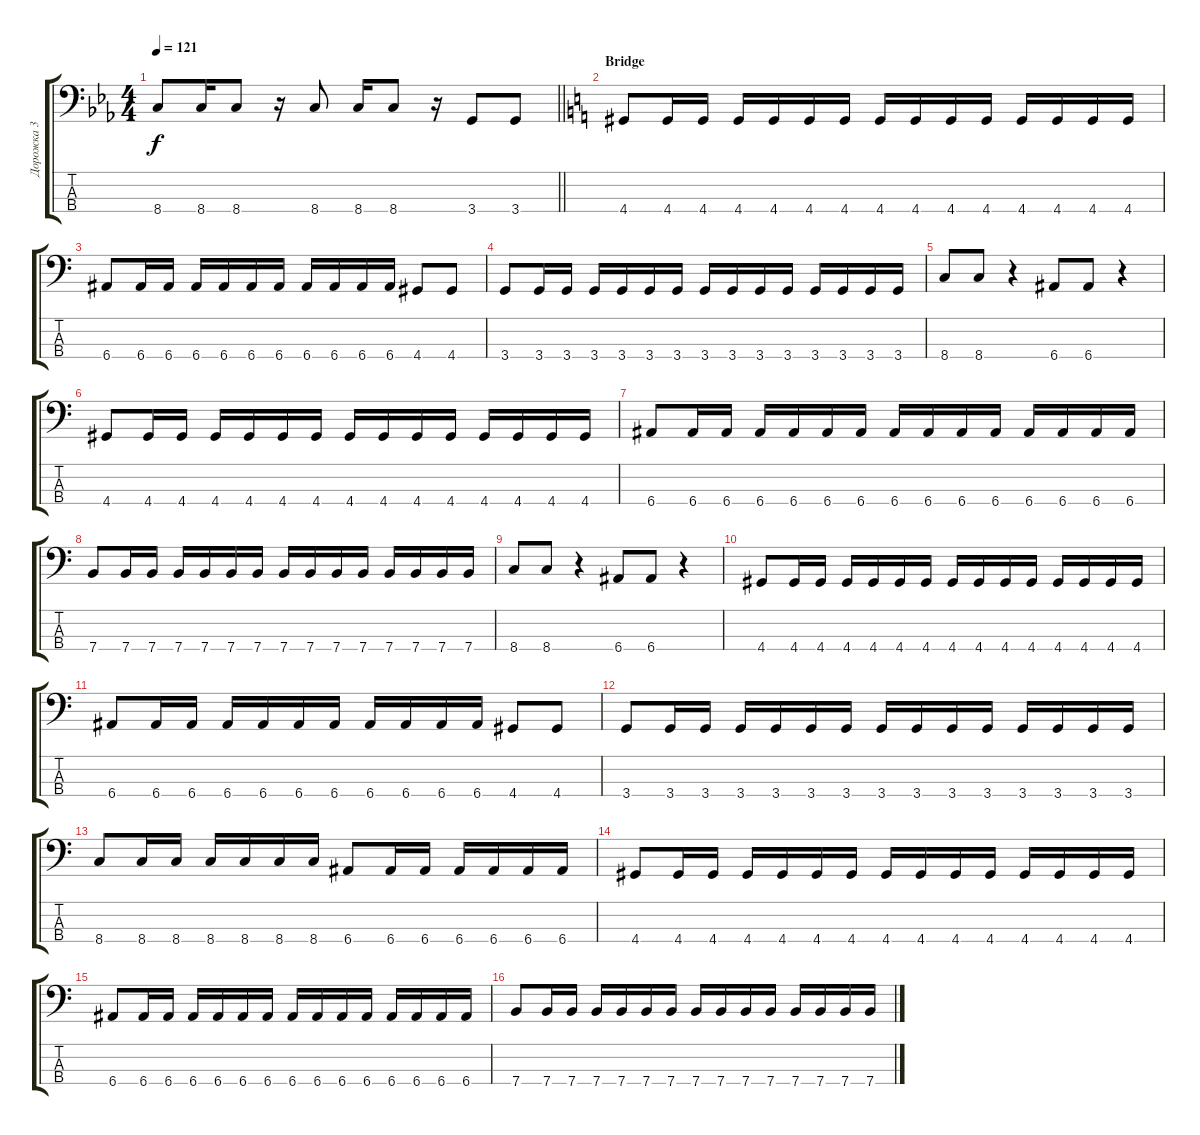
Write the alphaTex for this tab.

\track ("Дорожка 3" "Дорожка 3") {instrument electricbasspick}
\staff {score tabs}
\tuning (G2 D2 A1 E1) {hide}
\ts (4 4)
\tempo 121
\clef f4
\barLineRight lightlight
\ks eb
8.4.8{dy f} 8.4.16 8.4.8 r.16 8.4.8 8.4.16 8.4.8 r.16 3.4.8 3.4.8 |
\section ("" "Bridge")
\ks c
4.4.8 4.4.16 4.4.16 4.4.16 4.4.16 4.4.16 4.4.16 4.4.16 4.4.16 4.4.16 4.4.16 4.4.16 4.4.16 4.4.16 4.4.16 |
6.4.8 6.4.16 6.4.16 6.4.16 6.4.16 6.4.16 6.4.16 6.4.16 6.4.16 6.4.16 6.4.16 4.4.8 4.4.8 |
3.4.8 3.4.16 3.4.16 3.4.16 3.4.16 3.4.16 3.4.16 3.4.16 3.4.16 3.4.16 3.4.16 3.4.16 3.4.16 3.4.16 3.4.16 |
8.4.8 8.4.8 r.4 6.4.8 6.4.8 r.4 |
4.4.8 4.4.16 4.4.16 4.4.16 4.4.16 4.4.16 4.4.16 4.4.16 4.4.16 4.4.16 4.4.16 4.4.16 4.4.16 4.4.16 4.4.16 |
6.4.8 6.4.16 6.4.16 6.4.16 6.4.16 6.4.16 6.4.16 6.4.16 6.4.16 6.4.16 6.4.16 6.4.16 6.4.16 6.4.16 6.4.16 |
7.4.8 7.4.16 7.4.16 7.4.16 7.4.16 7.4.16 7.4.16 7.4.16 7.4.16 7.4.16 7.4.16 7.4.16 7.4.16 7.4.16 7.4.16 |
8.4.8 8.4.8 r.4 6.4.8 6.4.8 r.4 |
4.4.8 4.4.16 4.4.16 4.4.16 4.4.16 4.4.16 4.4.16 4.4.16 4.4.16 4.4.16 4.4.16 4.4.16 4.4.16 4.4.16 4.4.16 |
6.4.8 6.4.16 6.4.16 6.4.16 6.4.16 6.4.16 6.4.16 6.4.16 6.4.16 6.4.16 6.4.16 4.4.8 4.4.8 |
3.4.8 3.4.16 3.4.16 3.4.16 3.4.16 3.4.16 3.4.16 3.4.16 3.4.16 3.4.16 3.4.16 3.4.16 3.4.16 3.4.16 3.4.16 |
8.4.8 8.4.16 8.4.16 8.4.16 8.4.16 8.4.16 8.4.16 6.4.8 6.4.16 6.4.16 6.4.16 6.4.16 6.4.16 6.4.16 |
4.4.8 4.4.16 4.4.16 4.4.16 4.4.16 4.4.16 4.4.16 4.4.16 4.4.16 4.4.16 4.4.16 4.4.16 4.4.16 4.4.16 4.4.16 |
6.4.8 6.4.16 6.4.16 6.4.16 6.4.16 6.4.16 6.4.16 6.4.16 6.4.16 6.4.16 6.4.16 6.4.16 6.4.16 6.4.16 6.4.16 |
7.4.8 7.4.16 7.4.16 7.4.16 7.4.16 7.4.16 7.4.16 7.4.16 7.4.16 7.4.16 7.4.16 7.4.16 7.4.16 7.4.16 7.4.16
